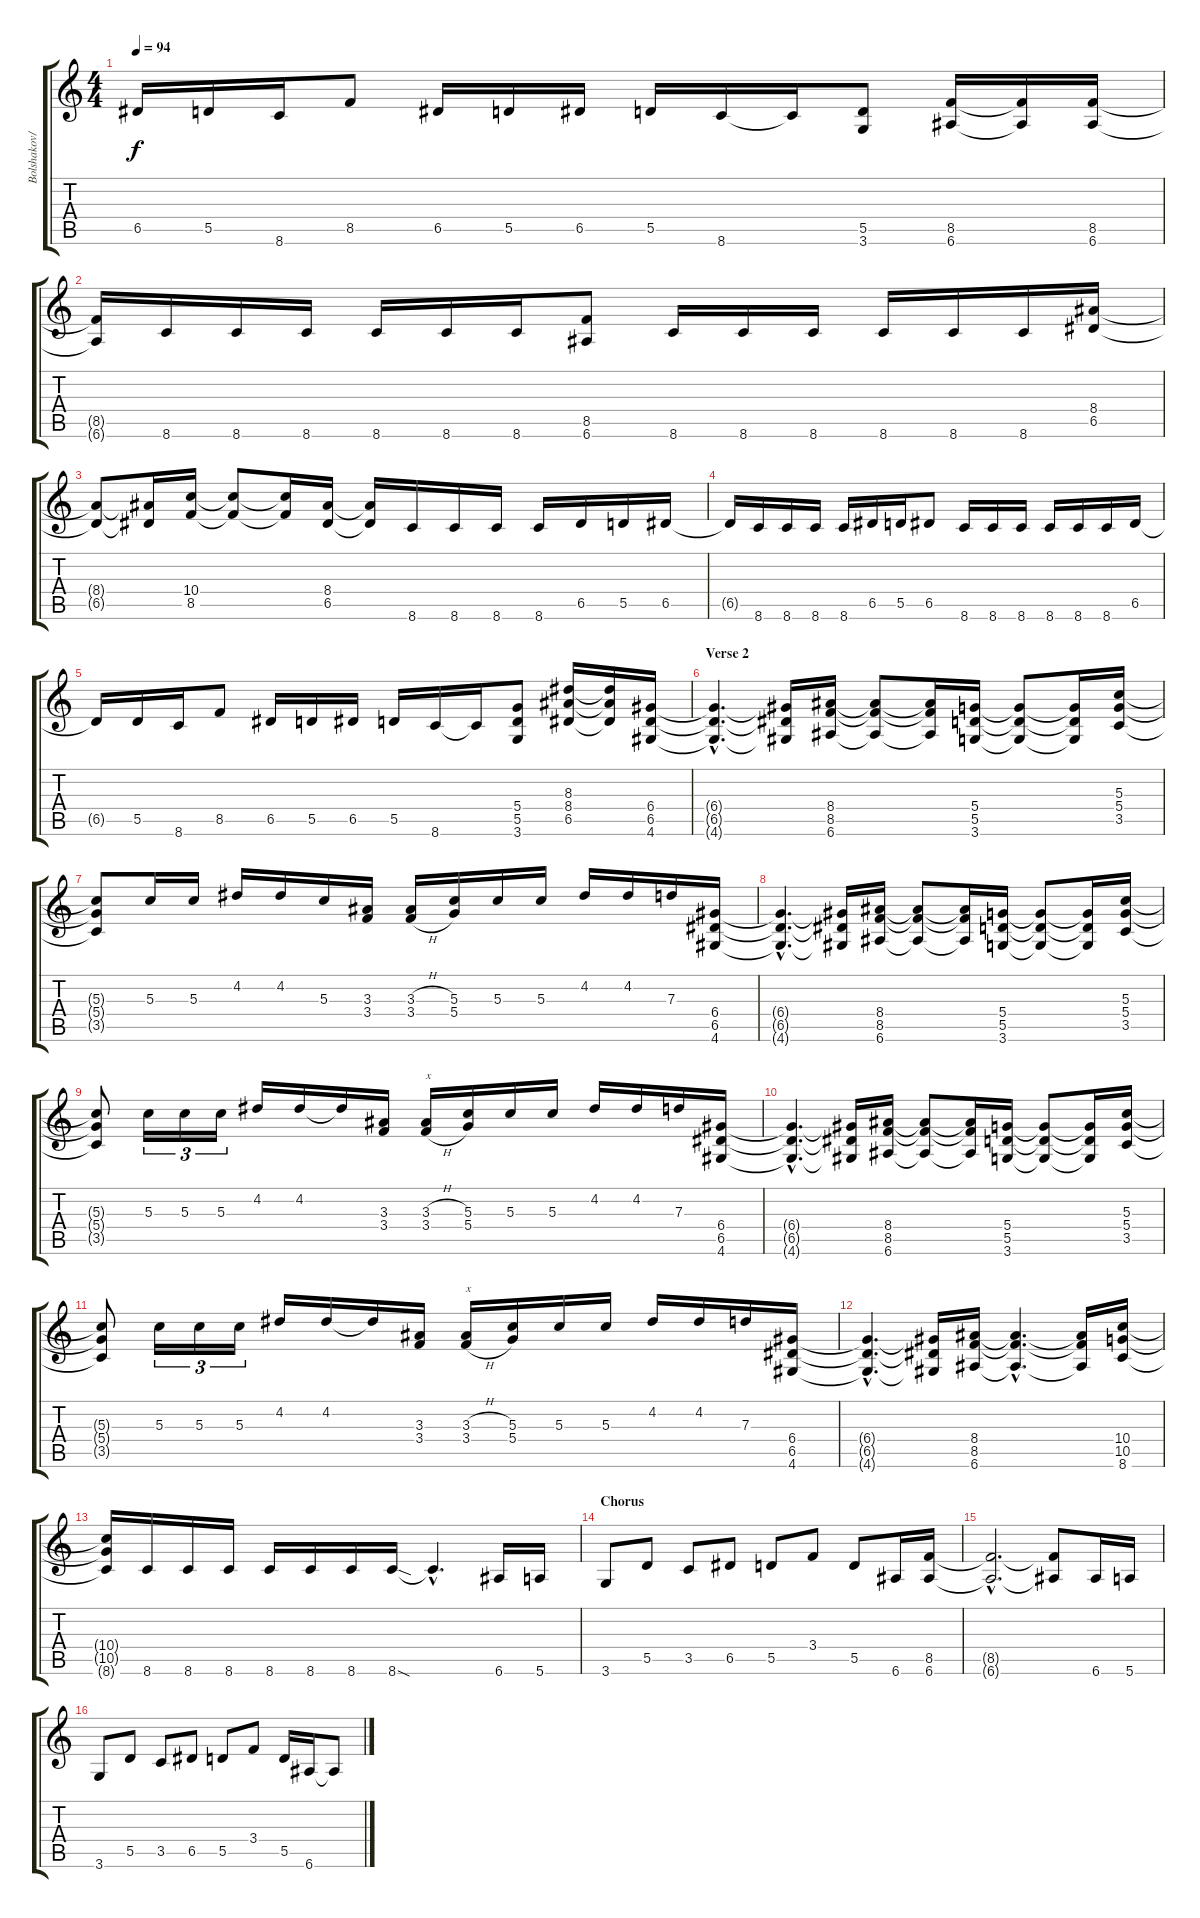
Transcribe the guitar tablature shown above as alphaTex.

\track ("Bolshakov/Holstinin" "Bolshakov/") {instrument distortionguitar}
\staff {score tabs}
\tuning (E4 B3 G3 D3 A2 E2) {hide}
\ts (4 4)
\tempo 94
\clef g2
\ks c
6.5{t}.16{dy f} 5.5.16 8.6.16 8.5.8 6.5.16 5.5.16 6.5.16 5.5.16 8.6.16 8.6{t}.16 (5.5 3.6).8 (8.5 6.6).16 (8.5{t} 6.6{t}).16 (8.5 6.6).16 |
(8.5{t} 6.6{t}).16 8.6.16 8.6.16 8.6.16 8.6.16 8.6.16 8.6.16 (8.5 6.6).8 8.6.16 8.6.16 8.6.16 8.6.16 8.6.16 8.6.16 (8.4 6.5).16 |
(8.4{t} 6.5{t}).8 (8.4{t} 6.5{t}).16 (10.4 8.5).16 (10.4{t} 8.5{t}).8 (10.4{t} 8.5{t}).16 (8.4 6.5).16 (8.4{t} 6.5{t}).16 8.6.16 8.6.16 8.6.16 8.6.16 6.5.16 5.5.16 6.5.16 |
6.5{t}.16 8.6.16 8.6.16 8.6.16 8.6.16 6.5.16 5.5.16 6.5.8 8.6.16 8.6.16 8.6.16 8.6.16 8.6.16 8.6.16 6.5.16 |
6.5{t}.16 5.5.16 8.6.16 8.5.8 6.5.16 5.5.16 6.5.16 5.5.16 8.6.16 8.6{t}.16 (5.4 5.5 3.6).8 (8.3 8.4 6.5).16 (8.3{t} 8.4{t} 6.5{t}).16 (6.4 6.5 4.6).16 |
\section ("" "Verse 2")
(6.4{hac t} 6.5{hac t} 4.6{hac t}).4{d} (6.4{t} 6.5{t} 4.6{t}).16 (8.4 8.5 6.6).16 (8.4{t} 8.5{t} 6.6{t}).8 (8.4{t} 8.5{t} 6.6{t}).16 (5.4 5.5 3.6).16 (5.4{t} 5.5{t} 3.6{t}).8 (5.4{t} 5.5{t} 3.6{t}).16 (5.3 5.4 3.5).16 |
(5.3{t} 5.4{t} 3.5{t}).8 5.3.16 5.3.16 4.2.16 4.2.16 5.3.16 (3.3 3.4).16 (3.3{h} 3.4{h}).16 (5.3 5.4).16 5.3.16 5.3.16 4.2.16 4.2.16 7.3.16 (6.4 6.5 4.6).16 |
(6.4{hac t} 6.5{hac t} 4.6{hac t}).4{d} (6.4{t} 6.5{t} 4.6{t}).16 (8.4 8.5 6.6).16 (8.4{t} 8.5{t} 6.6{t}).8 (8.4{t} 8.5{t} 6.6{t}).16 (5.4 5.5 3.6).16 (5.4{t} 5.5{t} 3.6{t}).8 (5.4{t} 5.5{t} 3.6{t}).16 (5.3 5.4 3.5).16 |
(5.3{t} 5.4{t} 3.5{t}).8 5.3.16{tu (3 2)} 5.3.16{tu (3 2)} 5.3.16{tu (3 2)} 4.2.16 4.2.16 4.2{t}.16 (3.3 3.4).16 (3.3{h} 3.4{h}).16{txt "x"} (5.3 5.4).16 5.3.16 5.3.16 4.2.16 4.2.16 7.3.16 (6.4 6.5 4.6).16 |
(6.4{hac t} 6.5{hac t} 4.6{hac t}).4{d} (6.4{t} 6.5{t} 4.6{t}).16 (8.4 8.5 6.6).16 (8.4{t} 8.5{t} 6.6{t}).8 (8.4{t} 8.5{t} 6.6{t}).16 (5.4 5.5 3.6).16 (5.4{t} 5.5{t} 3.6{t}).8 (5.4{t} 5.5{t} 3.6{t}).16 (5.3 5.4 3.5).16 |
(5.3{t} 5.4{t} 3.5{t}).8 5.3.16{tu (3 2)} 5.3.16{tu (3 2)} 5.3.16{tu (3 2)} 4.2.16 4.2.16 4.2{t}.16 (3.3 3.4).16 (3.3{h} 3.4{h}).16{txt "x"} (5.3 5.4).16 5.3.16 5.3.16 4.2.16 4.2.16 7.3.16 (6.4 6.5 4.6).16 |
(6.4{hac t} 6.5{hac t} 4.6{hac t}).4{d} (6.4{t} 6.5{t} 4.6{t}).16 (8.4 8.5 6.6).16 (8.4{hac t} 8.5{hac t} 6.6{hac t}).4{d} (8.4{t} 8.5{t} 6.6{t}).16 (10.4 10.5 8.6).16 |
(10.4{t} 10.5{t} 8.6{t}).16 8.6.16 8.6.16 8.6.16 8.6.16 8.6.16 8.6.16 8.6{sod}.16 8.6{hac t}.4{d} 6.6.16 5.6.16 |
\section ("" "Chorus")
3.6.8 5.5.8 3.5.8 6.5.8 5.5.8 3.4.8 5.5.8 6.6.16 (8.5 6.6).16 |
(8.5{hac t} 6.6{hac t}).2{d} (8.5{t} 6.6{t}).8 6.6.16 5.6.16 |
3.6.8 5.5.8 3.5.8 6.5.8 5.5.8 3.4.8 5.5.16 6.6.16 6.6{t}.8
